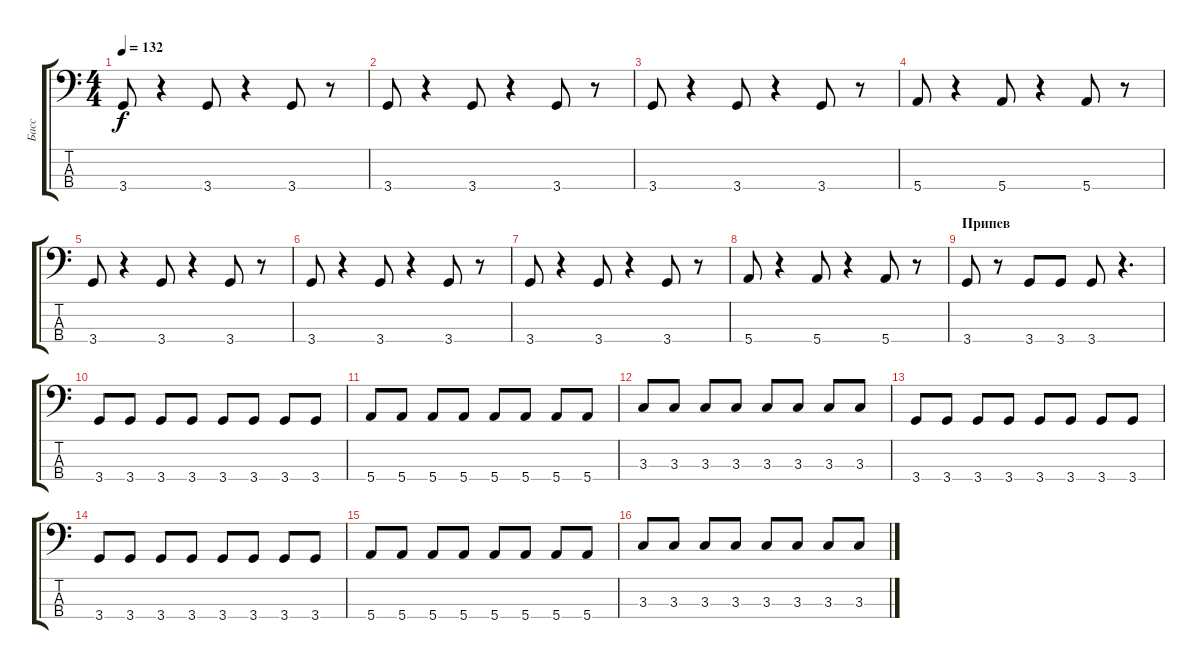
\track ("Басс" "Басс") {instrument electricbassfinger}
\staff {score tabs}
\tuning (G2 D2 A1 E1) {hide}
\ts (4 4)
\tempo 132
\clef f4
\ks c
3.4.8{dy f} r.4 3.4.8 r.4 3.4.8 r.8 |
3.4.8 r.4 3.4.8 r.4 3.4.8 r.8 |
3.4.8 r.4 3.4.8 r.4 3.4.8 r.8 |
5.4.8 r.4 5.4.8 r.4 5.4.8 r.8 |
3.4.8 r.4 3.4.8 r.4 3.4.8 r.8 |
3.4.8 r.4 3.4.8 r.4 3.4.8 r.8 |
3.4.8 r.4 3.4.8 r.4 3.4.8 r.8 |
5.4.8 r.4 5.4.8 r.4 5.4.8 r.8 |
\section ("" "Припев")
3.4.8 r.8 3.4.8 3.4.8 3.4.8 r.4{d} |
3.4.8 3.4.8 3.4.8 3.4.8 3.4.8 3.4.8 3.4.8 3.4.8 |
5.4.8 5.4.8 5.4.8 5.4.8 5.4.8 5.4.8 5.4.8 5.4.8 |
3.3.8 3.3.8 3.3.8 3.3.8 3.3.8 3.3.8 3.3.8 3.3.8 |
3.4.8 3.4.8 3.4.8 3.4.8 3.4.8 3.4.8 3.4.8 3.4.8 |
3.4.8 3.4.8 3.4.8 3.4.8 3.4.8 3.4.8 3.4.8 3.4.8 |
5.4.8 5.4.8 5.4.8 5.4.8 5.4.8 5.4.8 5.4.8 5.4.8 |
3.3.8 3.3.8 3.3.8 3.3.8 3.3.8 3.3.8 3.3.8 3.3.8
